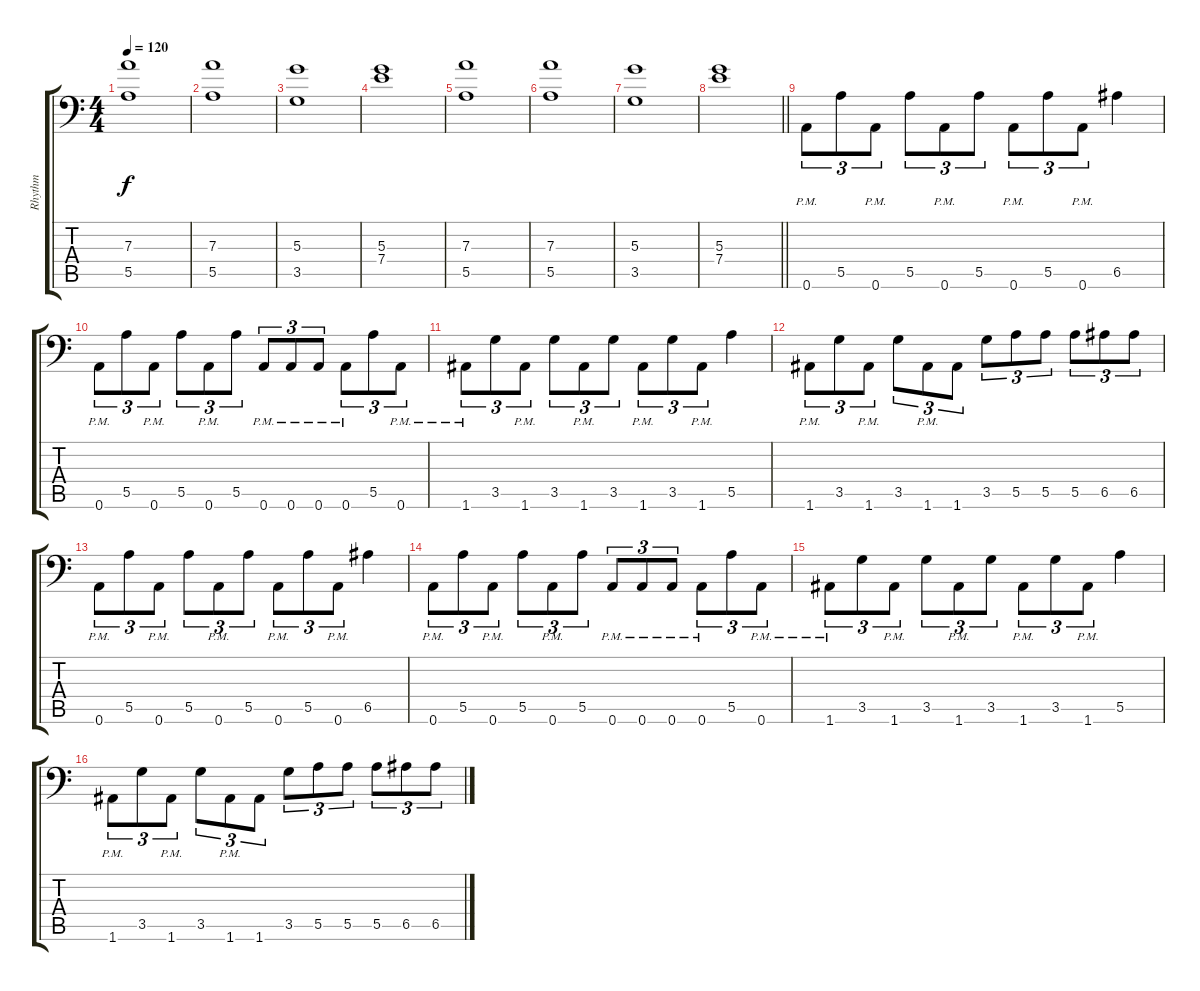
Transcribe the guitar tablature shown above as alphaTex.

\track ("Rhythm" "Rhythm") {instrument distortionguitar}
\staff {score tabs}
\tuning (B3 Gb3 D3 A2 E2 A1) {hide}
\ts (4 4)
\section ("" "")
\tempo 120
\clef f4
\ks c
(7.3 5.5).1{dy f} |
(7.3 5.5).1 |
(5.3 3.5).1 |
(5.3 7.4).1 |
(7.3 5.5).1 |
(7.3 5.5).1 |
(5.3 3.5).1 |
\barLineRight lightlight
(5.3 7.4).1 |
\section ("" "")
0.6{pm}.8{tu (3 2)} 5.5.8{tu (3 2)} 0.6{pm}.8{tu (3 2)} 5.5.8{tu (3 2)} 0.6{pm}.8{tu (3 2)} 5.5.8{tu (3 2)} 0.6{pm}.8{tu (3 2)} 5.5.8{tu (3 2)} 0.6{pm}.8{tu (3 2)} 6.5.4 |
0.6{pm}.8{tu (3 2)} 5.5.8{tu (3 2)} 0.6{pm}.8{tu (3 2)} 5.5.8{tu (3 2)} 0.6{pm}.8{tu (3 2)} 5.5.8{tu (3 2)} 0.6{pm}.8{tu (3 2)} 0.6{pm}.8{tu (3 2)} 0.6{pm}.8{tu (3 2)} 0.6{pm}.8{tu (3 2)} 5.5.8{tu (3 2)} 0.6{pm}.8{tu (3 2)} |
1.6{pm}.8{tu (3 2)} 3.5.8{tu (3 2)} 1.6{pm}.8{tu (3 2)} 3.5.8{tu (3 2)} 1.6{pm}.8{tu (3 2)} 3.5.8{tu (3 2)} 1.6{pm}.8{tu (3 2)} 3.5.8{tu (3 2)} 1.6{pm}.8{tu (3 2)} 5.5.4 |
1.6{pm}.8{tu (3 2)} 3.5.8{tu (3 2)} 1.6{pm}.8{tu (3 2)} 3.5.8{tu (3 2)} 1.6{pm}.8{tu (3 2)} 1.6.8{tu (3 2)} 3.5.8{tu (3 2)} 5.5.8{tu (3 2)} 5.5.8{tu (3 2)} 5.5.8{tu (3 2)} 6.5.8{tu (3 2)} 6.5.8{tu (3 2)} |
0.6{pm}.8{tu (3 2)} 5.5.8{tu (3 2)} 0.6{pm}.8{tu (3 2)} 5.5.8{tu (3 2)} 0.6{pm}.8{tu (3 2)} 5.5.8{tu (3 2)} 0.6{pm}.8{tu (3 2)} 5.5.8{tu (3 2)} 0.6{pm}.8{tu (3 2)} 6.5.4 |
0.6{pm}.8{tu (3 2)} 5.5.8{tu (3 2)} 0.6{pm}.8{tu (3 2)} 5.5.8{tu (3 2)} 0.6{pm}.8{tu (3 2)} 5.5.8{tu (3 2)} 0.6{pm}.8{tu (3 2)} 0.6{pm}.8{tu (3 2)} 0.6{pm}.8{tu (3 2)} 0.6{pm}.8{tu (3 2)} 5.5.8{tu (3 2)} 0.6{pm}.8{tu (3 2)} |
1.6{pm}.8{tu (3 2)} 3.5.8{tu (3 2)} 1.6{pm}.8{tu (3 2)} 3.5.8{tu (3 2)} 1.6{pm}.8{tu (3 2)} 3.5.8{tu (3 2)} 1.6{pm}.8{tu (3 2)} 3.5.8{tu (3 2)} 1.6{pm}.8{tu (3 2)} 5.5.4 |
1.6{pm}.8{tu (3 2)} 3.5.8{tu (3 2)} 1.6{pm}.8{tu (3 2)} 3.5.8{tu (3 2)} 1.6{pm}.8{tu (3 2)} 1.6.8{tu (3 2)} 3.5.8{tu (3 2)} 5.5.8{tu (3 2)} 5.5.8{tu (3 2)} 5.5.8{tu (3 2)} 6.5.8{tu (3 2)} 6.5.8{tu (3 2)}
